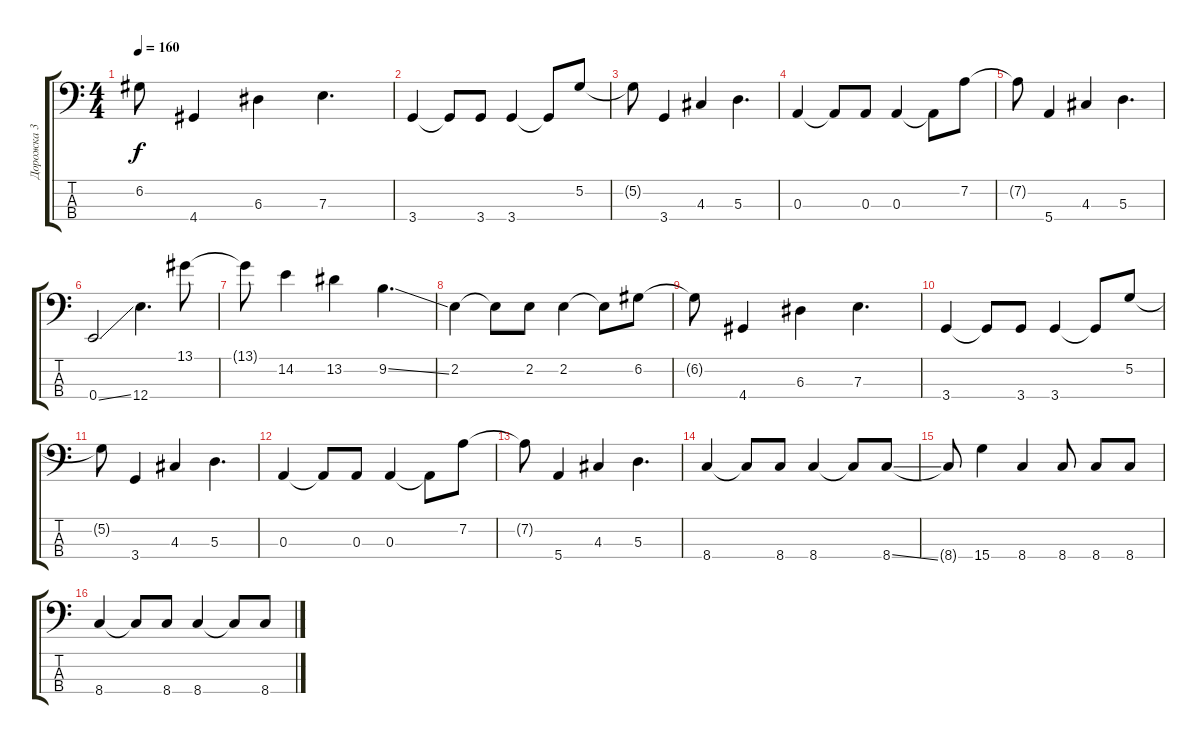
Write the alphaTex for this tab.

\track ("Дорожка 3" "Дорожка 3") {instrument electricbassfinger}
\staff {score tabs}
\tuning (G2 D2 A1 E1) {hide}
\ts (4 4)
\tempo 160
\clef f4
\ks c
6.2{t}.8{dy f} 4.4.4 6.3.4 7.3.4{d} |
3.4.4 3.4{t}.8 3.4.8 3.4.4 3.4{t}.8 5.2.8 |
5.2{t}.8 3.4.4 4.3.4 5.3.4{d} |
0.3.4 0.3{t}.8 0.3.8 0.3.4 0.3{t}.8 7.2.8 |
7.2{t}.8 5.4.4 4.3.4 5.3.4{d} |
0.4{ss}.2 12.4.4{d} 13.1.8 |
13.1{t}.8 14.2.4 13.2.4 9.2{ss}.4{d} |
2.2.4 2.2{t}.8 2.2.8 2.2.4 2.2{t}.8 6.2.8 |
6.2{t}.8 4.4.4 6.3.4 7.3.4{d} |
3.4.4 3.4{t}.8 3.4.8 3.4.4 3.4{t}.8 5.2.8 |
5.2{t}.8 3.4.4 4.3.4 5.3.4{d} |
0.3.4 0.3{t}.8 0.3.8 0.3.4 0.3{t}.8 7.2.8 |
7.2{t}.8 5.4.4 4.3.4 5.3.4{d} |
8.4.4 8.4{t}.8 8.4.8 8.4.4 8.4{t}.8 8.4{ss}.8 |
8.4{t}.8 15.4.4 8.4.4 8.4.8 8.4.8 8.4.8 |
8.4.4 8.4{t}.8 8.4.8 8.4.4 8.4{t}.8 8.4{ss}.8
